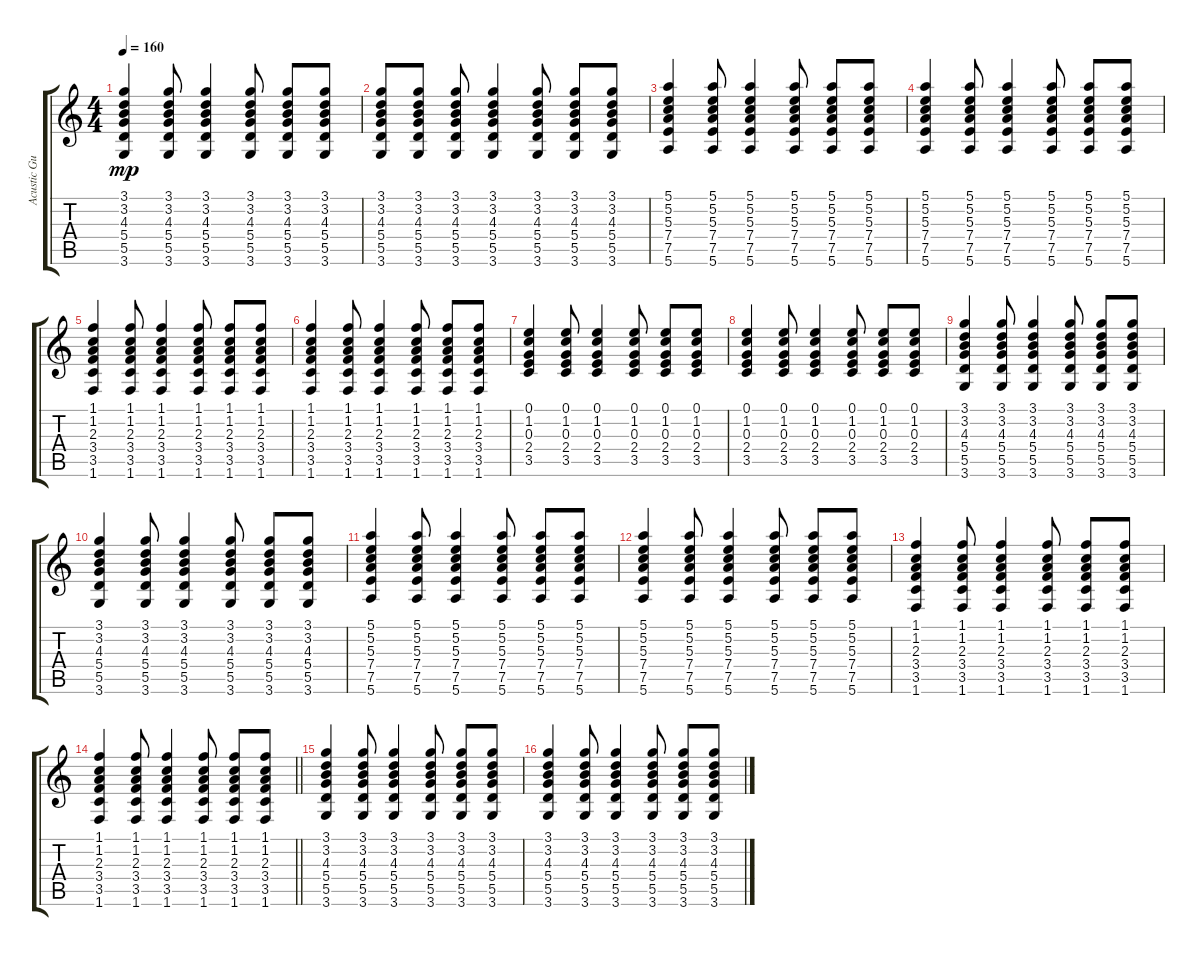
\track ("Acustic Guitar - Copy" "Acustic Gu") {instrument acousticguitarsteel}
\staff {score tabs}
\tuning (E4 B3 G3 D3 A2 E2) {hide}
\ts (4 4)
\tempo 160
\clef g2
\ks c
(3.1 3.2 4.3 5.4 5.5 3.6).4{dy mp} (3.1 3.2 4.3 5.4 5.5 3.6).8 (3.1 3.2 4.3 5.4 5.5 3.6).4 (3.1 3.2 4.3 5.4 5.5 3.6).8 (3.1 3.2 4.3 5.4 5.5 3.6).8 (3.1 3.2 4.3 5.4 5.5 3.6).8 |
(3.1 3.2 4.3 5.4 5.5 3.6).8 (3.1 3.2 4.3 5.4 5.5 3.6).8 (3.1 3.2 4.3 5.4 5.5 3.6).8 (3.1 3.2 4.3 5.4 5.5 3.6).4 (3.1 3.2 4.3 5.4 5.5 3.6).8 (3.1 3.2 4.3 5.4 5.5 3.6).8 (3.1 3.2 4.3 5.4 5.5 3.6).8 |
(5.1 5.2 5.3 7.4 7.5 5.6).4 (5.1 5.2 5.3 7.4 7.5 5.6).8 (5.1 5.2 5.3 7.4 7.5 5.6).4 (5.1 5.2 5.3 7.4 7.5 5.6).8 (5.1 5.2 5.3 7.4 7.5 5.6).8 (5.1 5.2 5.3 7.4 7.5 5.6).8 |
(5.1 5.2 5.3 7.4 7.5 5.6).4 (5.1 5.2 5.3 7.4 7.5 5.6).8 (5.1 5.2 5.3 7.4 7.5 5.6).4 (5.1 5.2 5.3 7.4 7.5 5.6).8 (5.1 5.2 5.3 7.4 7.5 5.6).8 (5.1 5.2 5.3 7.4 7.5 5.6).8 |
(1.1 1.2 2.3 3.4 3.5 1.6).4 (1.1 1.2 2.3 3.4 3.5 1.6).8 (1.1 1.2 2.3 3.4 3.5 1.6).4 (1.1 1.2 2.3 3.4 3.5 1.6).8 (1.1 1.2 2.3 3.4 3.5 1.6).8 (1.1 1.2 2.3 3.4 3.5 1.6).8 |
(1.1 1.2 2.3 3.4 3.5 1.6).4 (1.1 1.2 2.3 3.4 3.5 1.6).8 (1.1 1.2 2.3 3.4 3.5 1.6).4 (1.1 1.2 2.3 3.4 3.5 1.6).8 (1.1 1.2 2.3 3.4 3.5 1.6).8 (1.1 1.2 2.3 3.4 3.5 1.6).8 |
(0.1 1.2 0.3 2.4 3.5).4 (0.1 1.2 0.3 2.4 3.5).8 (0.1 1.2 0.3 2.4 3.5).4 (0.1 1.2 0.3 2.4 3.5).8 (0.1 1.2 0.3 2.4 3.5).8 (0.1 1.2 0.3 2.4 3.5).8 |
(0.1 1.2 0.3 2.4 3.5).4 (0.1 1.2 0.3 2.4 3.5).8 (0.1 1.2 0.3 2.4 3.5).4 (0.1 1.2 0.3 2.4 3.5).8 (0.1 1.2 0.3 2.4 3.5).8 (0.1 1.2 0.3 2.4 3.5).8 |
(3.1 3.2 4.3 5.4 5.5 3.6).4 (3.1 3.2 4.3 5.4 5.5 3.6).8 (3.1 3.2 4.3 5.4 5.5 3.6).4 (3.1 3.2 4.3 5.4 5.5 3.6).8 (3.1 3.2 4.3 5.4 5.5 3.6).8 (3.1 3.2 4.3 5.4 5.5 3.6).8 |
(3.1 3.2 4.3 5.4 5.5 3.6).4 (3.1 3.2 4.3 5.4 5.5 3.6).8 (3.1 3.2 4.3 5.4 5.5 3.6).4 (3.1 3.2 4.3 5.4 5.5 3.6).8 (3.1 3.2 4.3 5.4 5.5 3.6).8 (3.1 3.2 4.3 5.4 5.5 3.6).8 |
(5.1 5.2 5.3 7.4 7.5 5.6).4 (5.1 5.2 5.3 7.4 7.5 5.6).8 (5.1 5.2 5.3 7.4 7.5 5.6).4 (5.1 5.2 5.3 7.4 7.5 5.6).8 (5.1 5.2 5.3 7.4 7.5 5.6).8 (5.1 5.2 5.3 7.4 7.5 5.6).8 |
(5.1 5.2 5.3 7.4 7.5 5.6).4 (5.1 5.2 5.3 7.4 7.5 5.6).8 (5.1 5.2 5.3 7.4 7.5 5.6).4 (5.1 5.2 5.3 7.4 7.5 5.6).8 (5.1 5.2 5.3 7.4 7.5 5.6).8 (5.1 5.2 5.3 7.4 7.5 5.6).8 |
(1.1 1.2 2.3 3.4 3.5 1.6).4 (1.1 1.2 2.3 3.4 3.5 1.6).8 (1.1 1.2 2.3 3.4 3.5 1.6).4 (1.1 1.2 2.3 3.4 3.5 1.6).8 (1.1 1.2 2.3 3.4 3.5 1.6).8 (1.1 1.2 2.3 3.4 3.5 1.6).8 |
\barLineRight lightlight
(1.1 1.2 2.3 3.4 3.5 1.6).4 (1.1 1.2 2.3 3.4 3.5 1.6).8 (1.1 1.2 2.3 3.4 3.5 1.6).4 (1.1 1.2 2.3 3.4 3.5 1.6).8 (1.1 1.2 2.3 3.4 3.5 1.6).8 (1.1 1.2 2.3 3.4 3.5 1.6).8 |
(3.1 3.2 4.3 5.4 5.5 3.6).4 (3.1 3.2 4.3 5.4 5.5 3.6).8 (3.1 3.2 4.3 5.4 5.5 3.6).4 (3.1 3.2 4.3 5.4 5.5 3.6).8 (3.1 3.2 4.3 5.4 5.5 3.6).8 (3.1 3.2 4.3 5.4 5.5 3.6).8 |
(3.1 3.2 4.3 5.4 5.5 3.6).4 (3.1 3.2 4.3 5.4 5.5 3.6).8 (3.1 3.2 4.3 5.4 5.5 3.6).4 (3.1 3.2 4.3 5.4 5.5 3.6).8 (3.1 3.2 4.3 5.4 5.5 3.6).8 (3.1 3.2 4.3 5.4 5.5 3.6).8
